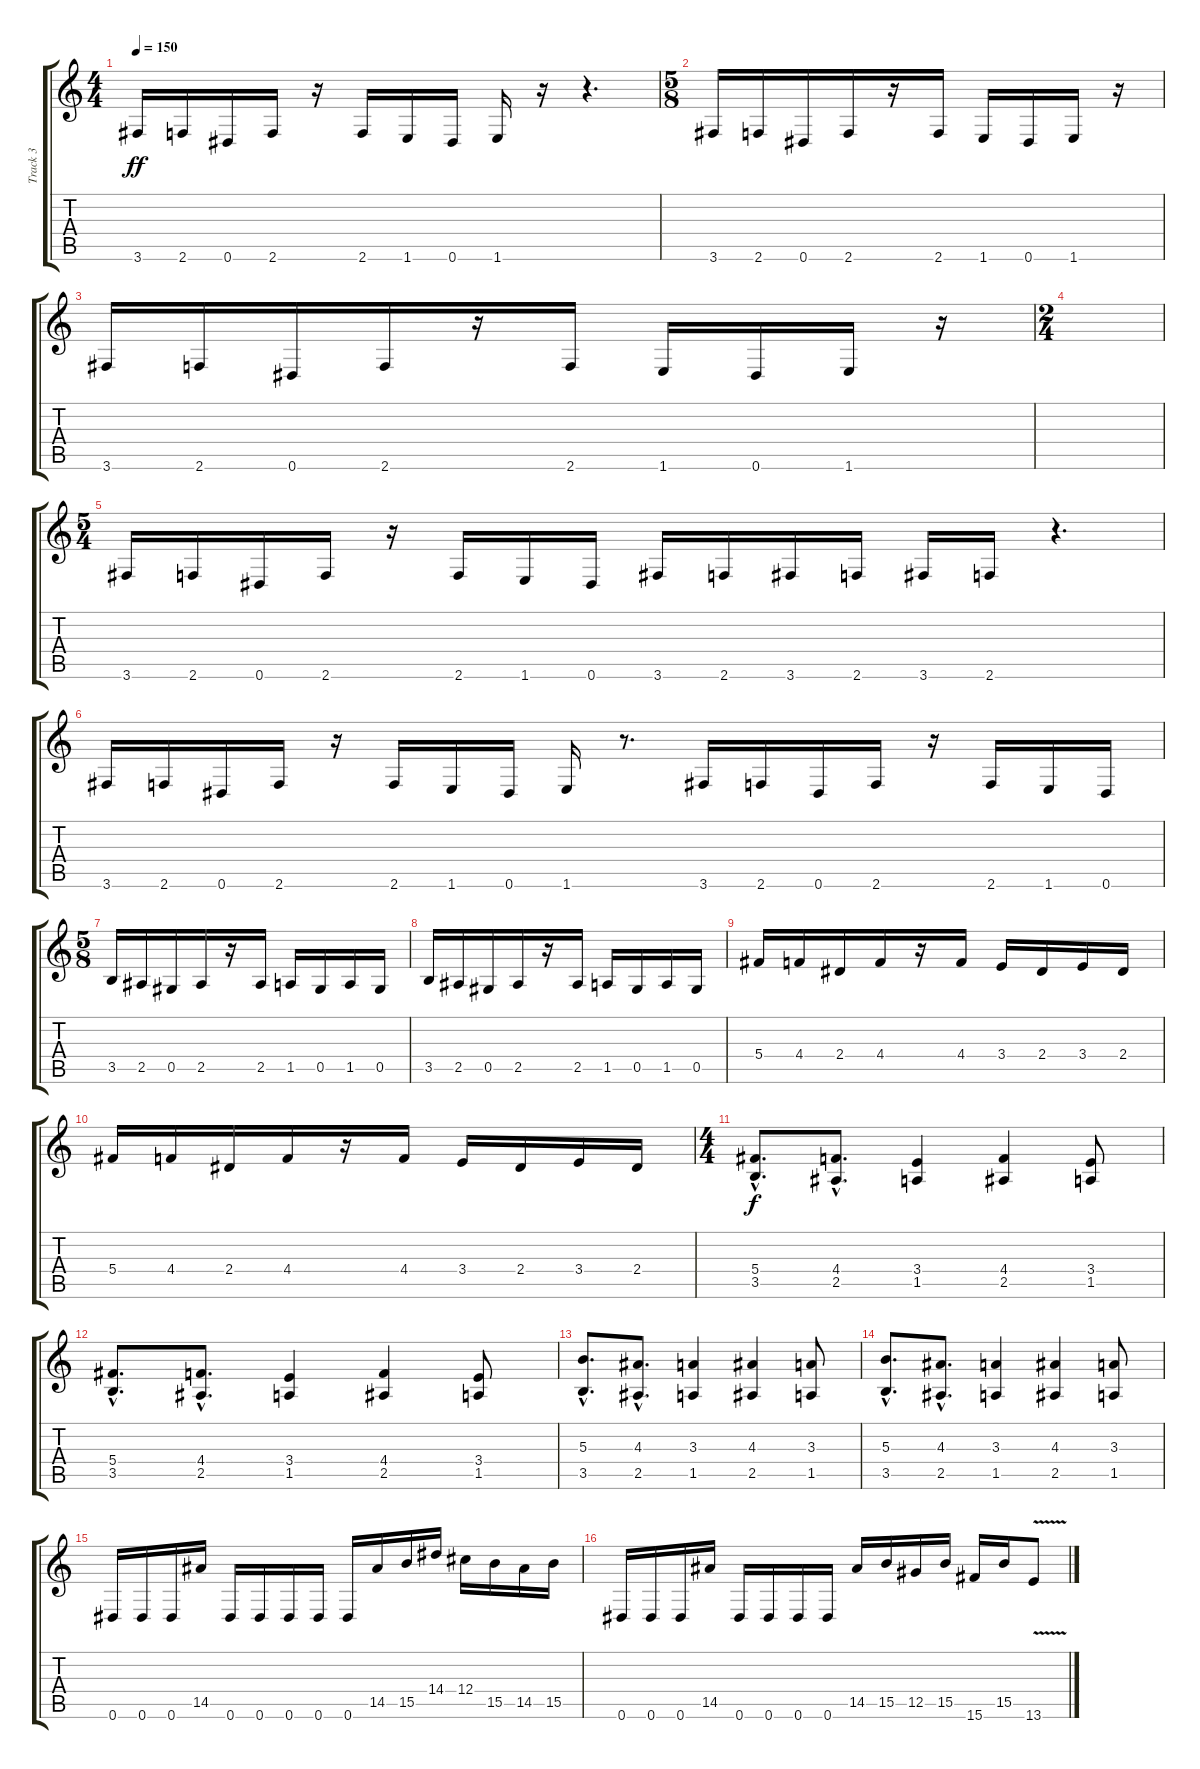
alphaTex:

\track ("Track 3" "Track 3") {instrument distortionguitar}
\staff {score tabs}
\tuning (Eb4 Bb3 Gb3 Db3 Ab2 Eb2) {hide}
\ts (4 4)
\tempo 150
\clef g2
\ks c
3.6.16{dy ff} 2.6.16 0.6.16 2.6.16 r.16 2.6.16 1.6.16 0.6.16 1.6.16 r.16 r.4{d} |
\ts (5 8)
3.6.16 2.6.16 0.6.16 2.6.16 r.16 2.6.16 1.6.16 0.6.16 1.6.16 r.16 |
3.6.16 2.6.16 0.6.16 2.6.16 r.16 2.6.16 1.6.16 0.6.16 1.6.16 r.16 |
\ts (2 4)
|
\ts (5 4)
3.6.16 2.6.16 0.6.16 2.6.16 r.16 2.6.16 1.6.16 0.6.16 3.6.16 2.6.16 3.6.16 2.6.16 3.6.16 2.6.16 r.4{d} |
3.6.16 2.6.16 0.6.16 2.6.16 r.16 2.6.16 1.6.16 0.6.16 1.6.16 r.8{d} 3.6.16 2.6.16 0.6.16 2.6.16 r.16 2.6.16 1.6.16 0.6.16 |
\ts (5 8)
3.5.16 2.5.16 0.5.16 2.5.16 r.16 2.5.16 1.5.16 0.5.16 1.5.16 0.5.16 |
3.5.16 2.5.16 0.5.16 2.5.16 r.16 2.5.16 1.5.16 0.5.16 1.5.16 0.5.16 |
5.4.16 4.4.16 2.4.16 4.4.16 r.16 4.4.16 3.4.16 2.4.16 3.4.16 2.4.16 |
5.4.16 4.4.16 2.4.16 4.4.16 r.16 4.4.16 3.4.16 2.4.16 3.4.16 2.4.16 |
\ts (4 4)
(5.4{hac} 3.5{hac}).8{d dy f} (4.4{hac} 2.5{hac}).8{d} (3.4 1.5).4 (4.4 2.5).4 (3.4 1.5).8 |
(5.4{hac} 3.5{hac}).8{d} (4.4{hac} 2.5{hac}).8{d} (3.4 1.5).4 (4.4 2.5).4 (3.4 1.5).8 |
(5.3{hac} 3.5{hac}).8{d} (4.3{hac} 2.5{hac}).8{d} (3.3 1.5).4 (4.3 2.5).4 (3.3 1.5).8 |
(5.3{hac} 3.5{hac}).8{d} (4.3{hac} 2.5{hac}).8{d} (3.3 1.5).4 (4.3 2.5).4 (3.3 1.5).8 |
0.6.16 0.6.16 0.6.16 14.5.16 0.6.16 0.6.16 0.6.16 0.6.16 0.6.16 14.5.16 15.5.16 14.4.16 12.4.16 15.5.16 14.5.16 15.5.16 |
0.6.16 0.6.16 0.6.16 14.5.16 0.6.16 0.6.16 0.6.16 0.6.16 14.5.16 15.5.16 12.5.16 15.5.16 15.6.16 15.5.16 13.6{v}.8
